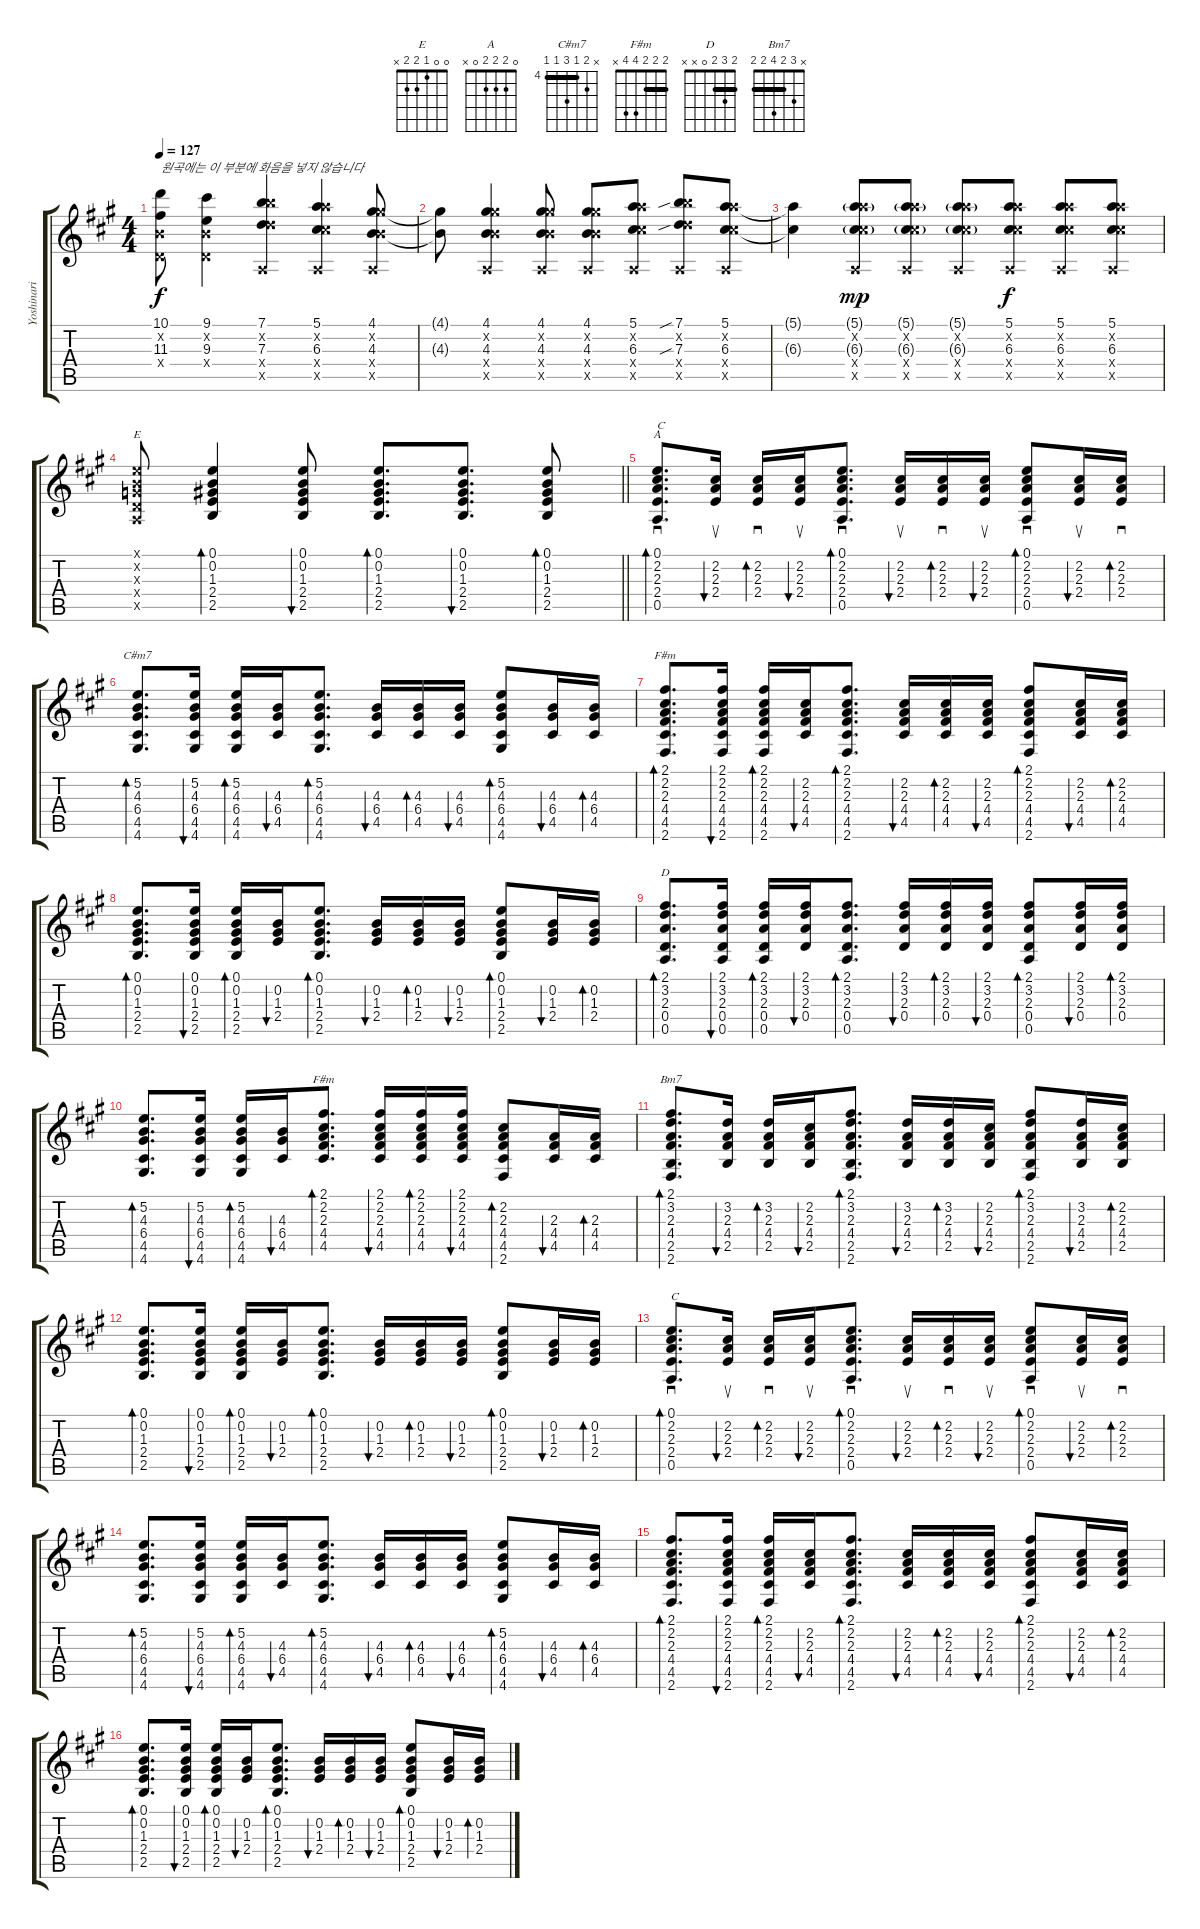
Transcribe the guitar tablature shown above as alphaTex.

\track ("Yoshinari (Pepe) Tokuoka" "Yoshinari ") {instrument acousticguitarsteel}
\staff {score tabs}
\tuning (E4 B3 G3 D3 A2 E2) {hide}
\chord ("E" 0 0 1 2 2 x)
\chord ("A" 0 2 2 2 0 x)
\chord ("C#m7" x 5 4 6 4 4) {firstfret 4 barre 4}
\chord ("F#m" x 2 2 4 4 2) {barre 2}
\chord ("D" 2 3 2 0 x x) {barre 2}
\chord ("F#m" 2 2 2 4 4 x) {barre 2}
\chord ("Bm7" x 3 2 4 2 2) {barre 2}
\ts (4 4)
\tempo 127
\clef g2
\ks a
(10.1 0.2{x} 11.3 0.4{x}).8{txt "원곡에는 이 부분에 화음을 넣지 않습니다" dy f} (9.1 0.2{x} 9.3 0.4{x}).4 (7.1 12.2{x} 7.3 12.4{x} 0.5{x}).4 (5.1 10.2{x} 6.3 11.4{x} 0.5{x}).4 (4.1 9.2{x} 4.3 9.4{x} 0.5{x}).8 |
(4.1{t} 4.3{t}).8 (4.1 9.2{x} 4.3 9.4{x} 0.5{x}).4 (4.1 9.2{x} 4.3 9.4{x} 0.5{x}).8 (4.1 9.2{x} 4.3 9.4{x} 0.5{x}).8 (5.1 10.2{x} 6.3 11.4{x} 0.5{x}).8 (7.1{sib} 12.2{x} 7.3{sib} 12.4{x} 0.5{x}).8 (5.1 10.2{x} 6.3 11.4{x} 0.5{x}).8 |
(5.1{t} 6.3{t}).4 (5.1{g} 10.2{x} 6.3{g} 11.4{x} 0.5{x}).8{dy mp} (5.1{g} 10.2{x} 6.3{g} 11.4{x} 0.5{x}).8 (5.1{g} 10.2{x} 6.3{g} 11.4{x} 0.5{x}).8 (5.1 10.2{x} 6.3 11.4{x} 0.5{x}).8{dy f} (5.1 10.2{x} 6.3 11.4{x} 0.5{x}).8 (5.1 10.2{x} 6.3 11.4{x} 0.5{x}).8 |
\barLineRight lightlight
(0.1{x} 0.2{x} 0.3{x} 0.4{x} 0.5{x}).8{ch "E"} (0.1 0.2 1.3 2.4 2.5).4{bd 60} (0.1 0.2 1.3 2.4 2.5).8{bu 60} (0.1 0.2 1.3 2.4 2.5).8{d bd 60} (0.1 0.2 1.3 2.4 2.5).8{d bu 60} (0.1 0.2 1.3 2.4 2.5).8{bd 60} |
(0.1 2.2 2.3 2.4 0.5).8{d sd bd 60 ch "A" txt "C" volume 13} (2.2 2.3 2.4).16{su bu 60} (2.2 2.3 2.4).16{sd bd 60} (2.2 2.3 2.4).16{su bu 60} (0.1 2.2 2.3 2.4 0.5).8{d sd bd 60} (2.2 2.3 2.4).16{su bu 60} (2.2 2.3 2.4).16{sd bd 60} (2.2 2.3 2.4).16{su bu 60} (0.1 2.2 2.3 2.4 0.5).8{sd bd 60} (2.2 2.3 2.4).16{su bu 60} (2.2 2.3 2.4).16{sd bd 60} |
(5.2 4.3 6.4 4.5 4.6).8{d bd 60 ch "C#m7"} (5.2 4.3 6.4 4.5 4.6).16{bu 60} (5.2 4.3 6.4 4.5 4.6).16{bd 60} (4.3 6.4 4.5).16{bu 60} (5.2 4.3 6.4 4.5 4.6).8{d bd 60} (4.3 6.4 4.5).16{bu 60} (4.3 6.4 4.5).16{bd 60} (4.3 6.4 4.5).16{bu 60} (5.2 4.3 6.4 4.5 4.6).8{bd 60} (4.3 6.4 4.5).16{bu 60} (4.3 6.4 4.5).16{bd 60} |
(2.1 2.2 2.3 4.4 4.5 2.6).8{d bd 60 ch "F#m"} (2.1 2.2 2.3 4.4 4.5 2.6).16{bu 60} (2.1 2.2 2.3 4.4 4.5 2.6).16{bd 60} (2.2 2.3 4.4 4.5).16{bu 60} (2.1 2.2 2.3 4.4 4.5 2.6).8{d bd 60} (2.2 2.3 4.4 4.5).16{bu 60} (2.2 2.3 4.4 4.5).16{bd 60} (2.2 2.3 4.4 4.5).16{bu 60} (2.1 2.2 2.3 4.4 4.5 2.6).8{bd 60} (2.2 2.3 4.4 4.5).16{bu 60} (2.2 2.3 4.4 4.5).16{bd 60} |
(0.1 0.2 1.3 2.4 2.5).8{d bd 60} (0.1 0.2 1.3 2.4 2.5).16{bu 60} (0.1 0.2 1.3 2.4 2.5).16{bd 60} (0.2 1.3 2.4).16{bu 60} (0.1 0.2 1.3 2.4 2.5).8{d bd 60} (0.2 1.3 2.4).16{bu 60} (0.2 1.3 2.4).16{bd 60} (0.2 1.3 2.4).16{bu 60} (0.1 0.2 1.3 2.4 2.5).8{bd 60} (0.2 1.3 2.4).16{bu 60} (0.2 1.3 2.4).16{bd 60} |
(2.1 3.2 2.3 0.4 0.5).8{d bd 60 ch "D"} (2.1 3.2 2.3 0.4 0.5).16{bu 60} (2.1 3.2 2.3 0.4 0.5).16{bd 60} (2.1 3.2 2.3 0.4).16{bu 60} (2.1 3.2 2.3 0.4 0.5).8{d bd 60} (2.1 3.2 2.3 0.4).16{bu 60} (2.1 3.2 2.3 0.4).16{bd 60} (2.1 3.2 2.3 0.4).16{bu 60} (2.1 3.2 2.3 0.4 0.5).8{bd 60} (2.1 3.2 2.3 0.4).16{bu 60} (2.1 3.2 2.3 0.4).16{bd 60} |
(5.2 4.3 6.4 4.5 4.6).8{d bd 60} (5.2 4.3 6.4 4.5 4.6).16{bu 60} (5.2 4.3 6.4 4.5 4.6).16{bd 60} (4.3 6.4 4.5).16{bu 60} (2.1 2.2 2.3 4.4 4.5).8{d bd 60 ch "F#m"} (2.1 2.2 2.3 4.4 4.5).16{bu 60} (2.1 2.2 2.3 4.4 4.5).16{bd 60} (2.1 2.2 2.3 4.4 4.5).16{bu 60} (2.2 2.3 4.4 4.5 2.6).8{bd 60} (2.3 4.4 4.5).16{bu 60} (2.3 4.4 4.5).16{bd 60} |
(2.1 3.2 2.3 4.4 2.5 2.6).8{d bd 60 ch "Bm7"} (3.2 2.3 4.4 2.5).16{bu 60} (3.2 2.3 4.4 2.5).16{bd 60} (2.2 2.3 4.4 2.5).16{bu 60} (2.1 3.2 2.3 4.4 2.5 2.6).8{d bd 60} (3.2 2.3 4.4 2.5).16{bu 60} (3.2 2.3 4.4 2.5).16{bd 60} (2.2 2.3 4.4 2.5).16{bu 60} (2.1 3.2 2.3 4.4 2.5 2.6).8{bd 60} (3.2 2.3 4.4 2.5).16{bu 60} (2.2 2.3 4.4 2.5).16{bd 60} |
(0.1 0.2 1.3 2.4 2.5).8{d bd 60} (0.1 0.2 1.3 2.4 2.5).16{bu 60} (0.1 0.2 1.3 2.4 2.5).16{bd 60} (0.2 1.3 2.4).16{bu 60} (0.1 0.2 1.3 2.4 2.5).8{d bd 60} (0.2 1.3 2.4).16{bu 60} (0.2 1.3 2.4).16{bd 60} (0.2 1.3 2.4).16{bu 60} (0.1 0.2 1.3 2.4 2.5).8{bd 60} (0.2 1.3 2.4).16{bu 60} (0.2 1.3 2.4).16{bd 60} |
(0.1 2.2 2.3 2.4 0.5).8{d sd bd 60 txt "C" volume 13} (2.2 2.3 2.4).16{su bu 60} (2.2 2.3 2.4).16{sd bd 60} (2.2 2.3 2.4).16{su bu 60} (0.1 2.2 2.3 2.4 0.5).8{d sd bd 60} (2.2 2.3 2.4).16{su bu 60} (2.2 2.3 2.4).16{sd bd 60} (2.2 2.3 2.4).16{su bu 60} (0.1 2.2 2.3 2.4 0.5).8{sd bd 60} (2.2 2.3 2.4).16{su bu 60} (2.2 2.3 2.4).16{sd bd 60} |
(5.2 4.3 6.4 4.5 4.6).8{d bd 60} (5.2 4.3 6.4 4.5 4.6).16{bu 60} (5.2 4.3 6.4 4.5 4.6).16{bd 60} (4.3 6.4 4.5).16{bu 60} (5.2 4.3 6.4 4.5 4.6).8{d bd 60} (4.3 6.4 4.5).16{bu 60} (4.3 6.4 4.5).16{bd 60} (4.3 6.4 4.5).16{bu 60} (5.2 4.3 6.4 4.5 4.6).8{bd 60} (4.3 6.4 4.5).16{bu 60} (4.3 6.4 4.5).16{bd 60} |
(2.1 2.2 2.3 4.4 4.5 2.6).8{d bd 60} (2.1 2.2 2.3 4.4 4.5 2.6).16{bu 60} (2.1 2.2 2.3 4.4 4.5 2.6).16{bd 60} (2.2 2.3 4.4 4.5).16{bu 60} (2.1 2.2 2.3 4.4 4.5 2.6).8{d bd 60} (2.2 2.3 4.4 4.5).16{bu 60} (2.2 2.3 4.4 4.5).16{bd 60} (2.2 2.3 4.4 4.5).16{bu 60} (2.1 2.2 2.3 4.4 4.5 2.6).8{bd 60} (2.2 2.3 4.4 4.5).16{bu 60} (2.2 2.3 4.4 4.5).16{bd 60} |
(0.1 0.2 1.3 2.4 2.5).8{d bd 60} (0.1 0.2 1.3 2.4 2.5).16{bu 60} (0.1 0.2 1.3 2.4 2.5).16{bd 60} (0.2 1.3 2.4).16{bu 60} (0.1 0.2 1.3 2.4 2.5).8{d bd 60} (0.2 1.3 2.4).16{bu 60} (0.2 1.3 2.4).16{bd 60} (0.2 1.3 2.4).16{bu 60} (0.1 0.2 1.3 2.4 2.5).8{bd 60} (0.2 1.3 2.4).16{bu 60} (0.2 1.3 2.4).16{bd 60}
